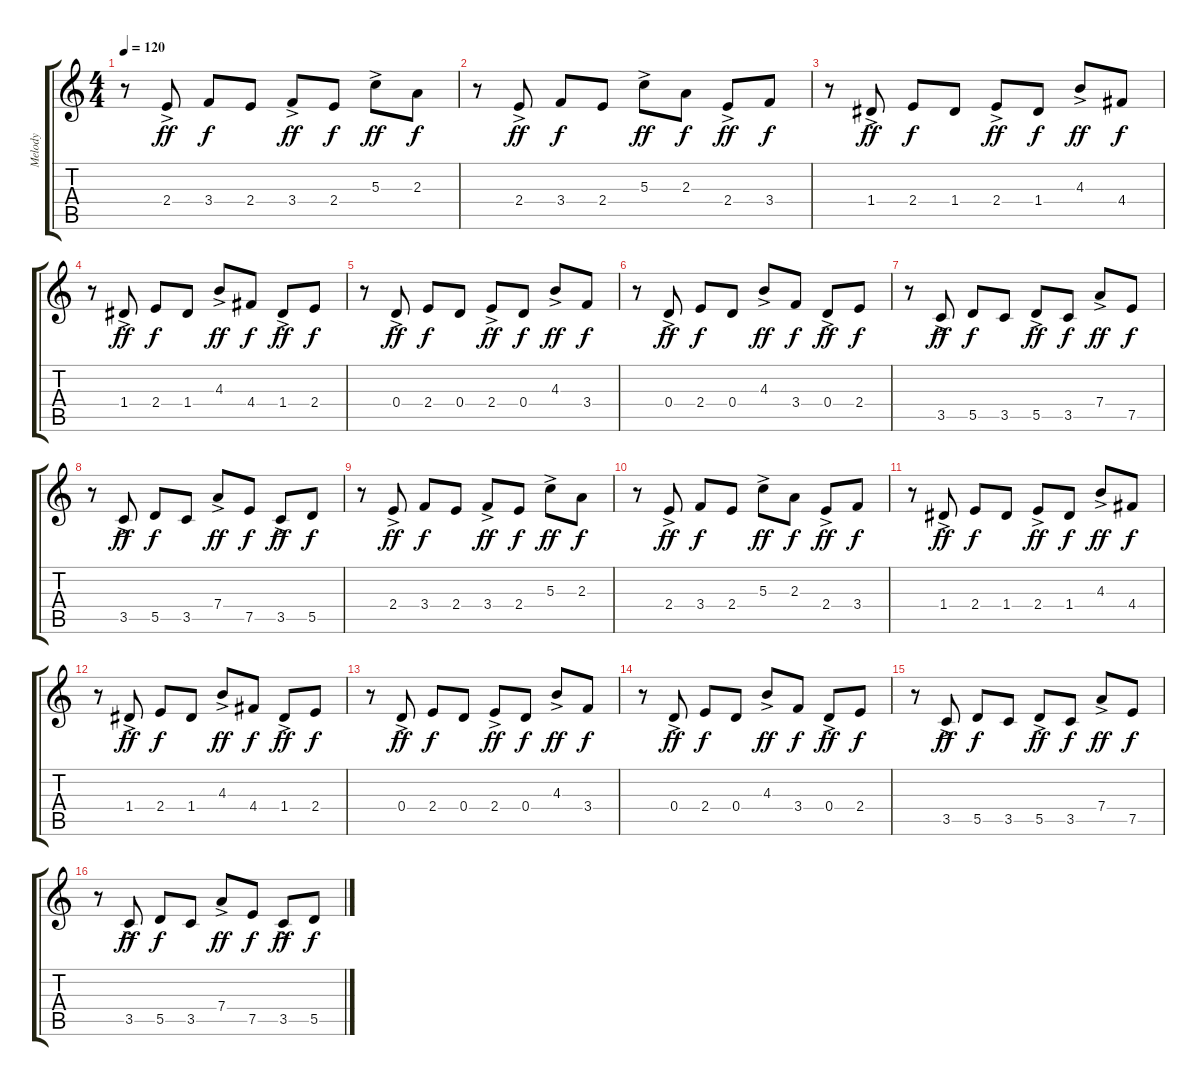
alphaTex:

\track ("Melody" "Melody") {instrument acousticguitarsteel}
\staff {score tabs}
\tuning (E4 B3 G3 D3 A2 E2) {hide}
\ts (4 4)
\tempo 120
\clef g2
\ks c
r.8{dy f} 2.4{ac}.8{dy ff} 3.4.8{dy f} 2.4.8 3.4{ac}.8{dy ff} 2.4.8{dy f} 5.3{ac}.8{dy ff} 2.3.8{dy f} |
r.8 2.4{ac}.8{dy ff} 3.4.8{dy f} 2.4.8 5.3{ac}.8{dy ff} 2.3.8{dy f} 2.4{ac}.8{dy ff} 3.4.8{dy f} |
r.8 1.4{ac}.8{dy ff} 2.4.8{dy f} 1.4.8 2.4{ac}.8{dy ff} 1.4.8{dy f} 4.3{ac}.8{dy ff} 4.4.8{dy f} |
r.8 1.4{ac}.8{dy ff} 2.4.8{dy f} 1.4.8 4.3{ac}.8{dy ff} 4.4.8{dy f} 1.4{ac}.8{dy ff} 2.4.8{dy f} |
r.8 0.4{ac}.8{dy ff} 2.4.8{dy f} 0.4.8 2.4{ac}.8{dy ff} 0.4.8{dy f} 4.3{ac}.8{dy ff} 3.4.8{dy f} |
r.8 0.4{ac}.8{dy ff} 2.4.8{dy f} 0.4.8 4.3{ac}.8{dy ff} 3.4.8{dy f} 0.4{ac}.8{dy ff} 2.4.8{dy f} |
r.8 3.5{ac}.8{dy ff} 5.5.8{dy f} 3.5.8 5.5{ac}.8{dy ff} 3.5.8{dy f} 7.4{ac}.8{dy ff} 7.5.8{dy f} |
r.8 3.5{ac}.8{dy ff} 5.5.8{dy f} 3.5.8 7.4{ac}.8{dy ff} 7.5.8{dy f} 3.5{ac}.8{dy ff} 5.5.8{dy f} |
r.8 2.4{ac}.8{dy ff} 3.4.8{dy f} 2.4.8 3.4{ac}.8{dy ff} 2.4.8{dy f} 5.3{ac}.8{dy ff} 2.3.8{dy f} |
r.8 2.4{ac}.8{dy ff} 3.4.8{dy f} 2.4.8 5.3{ac}.8{dy ff} 2.3.8{dy f} 2.4{ac}.8{dy ff} 3.4.8{dy f} |
r.8 1.4{ac}.8{dy ff} 2.4.8{dy f} 1.4.8 2.4{ac}.8{dy ff} 1.4.8{dy f} 4.3{ac}.8{dy ff} 4.4.8{dy f} |
r.8 1.4{ac}.8{dy ff} 2.4.8{dy f} 1.4.8 4.3{ac}.8{dy ff} 4.4.8{dy f} 1.4{ac}.8{dy ff} 2.4.8{dy f} |
r.8 0.4{ac}.8{dy ff} 2.4.8{dy f} 0.4.8 2.4{ac}.8{dy ff} 0.4.8{dy f} 4.3{ac}.8{dy ff} 3.4.8{dy f} |
r.8 0.4{ac}.8{dy ff} 2.4.8{dy f} 0.4.8 4.3{ac}.8{dy ff} 3.4.8{dy f} 0.4{ac}.8{dy ff} 2.4.8{dy f} |
r.8 3.5{ac}.8{dy ff} 5.5.8{dy f} 3.5.8 5.5{ac}.8{dy ff} 3.5.8{dy f} 7.4{ac}.8{dy ff} 7.5.8{dy f} |
r.8 3.5{ac}.8{dy ff} 5.5.8{dy f} 3.5.8 7.4{ac}.8{dy ff} 7.5.8{dy f} 3.5{ac}.8{dy ff} 5.5.8{dy f}
